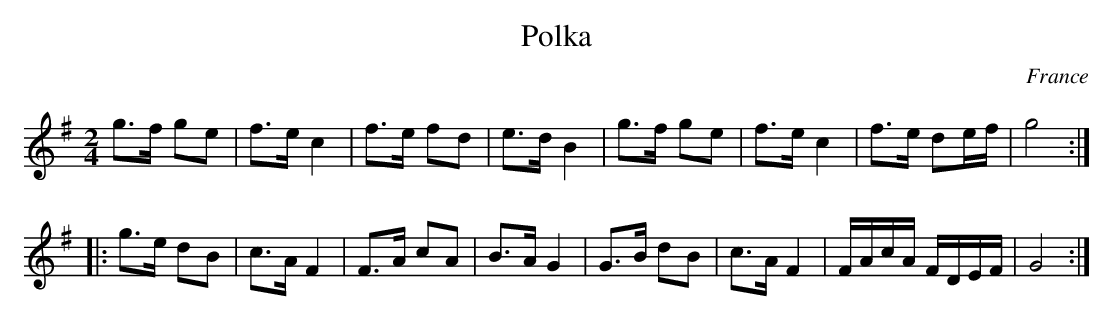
X:1
T:Polka
M:2/4
O:France
K:G major
g3f g2e2|f3ec4|f3e f2d2|e3dB4|\
g3f g2e2|f3ec4|f3e d2ef|g8::
g3e d2B2|c3AF4|F3A c2A2|B3AG4|\
G3B d2B2|c3AF4|FAcA FDEF|G8:|
